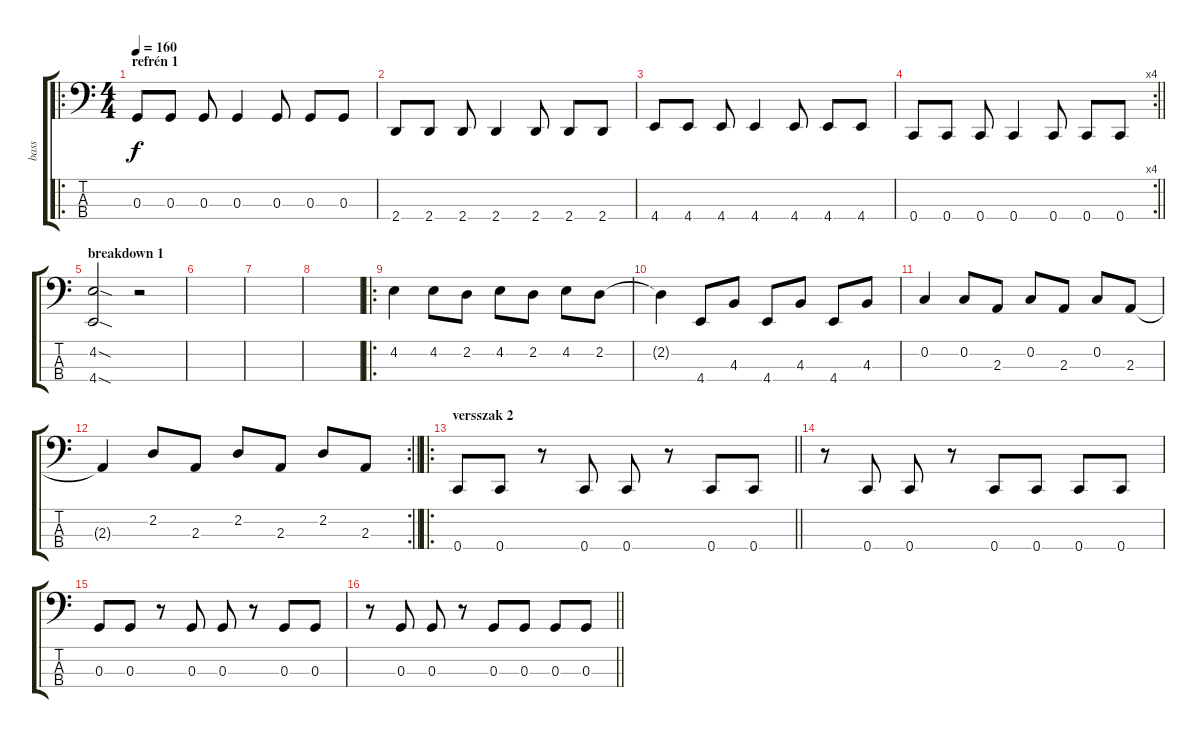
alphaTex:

\track ("bass" "bass") {instrument electricbasspick}
\staff {score tabs}
\tuning (F2 C2 G1 C1) {hide}
\ro
\ts (4 4)
\section ("" "refrén 1")
\tempo 160
\clef f4
\ks c
0.3.8{dy f} 0.3.8 0.3.8 0.3.4 0.3.8 0.3.8 0.3.8 |
2.4.8 2.4.8 2.4.8 2.4.4 2.4.8 2.4.8 2.4.8 |
4.4.8 4.4.8 4.4.8 4.4.4 4.4.8 4.4.8 4.4.8 |
\rc 4
\barLineRight lightlight
0.4.8 0.4.8 0.4.8 0.4.4 0.4.8 0.4.8 0.4.8 |
\section ("" "breakdown 1")
(4.2{sod} 4.4{sod}).2 r.2 |
|
|
|
\ro
4.2.4 4.2.8 2.2.8 4.2.8 2.2.8 4.2.8 2.2.8 |
2.2{t}.4 4.4.8 4.3.8 4.4.8 4.3.8 4.4.8 4.3.8 |
0.2.4 0.2.8 2.3.8 0.2.8 2.3.8 0.2.8 2.3.8 |
\rc 2
\barLineRight lightlight
2.3{t}.4 2.2.8 2.3.8 2.2.8 2.3.8 2.2.8 2.3.8 |
\ro
\section ("" "versszak 2")
\barLineRight lightlight
0.4.8 0.4.8 r.8 0.4.8 0.4.8 r.8 0.4.8 0.4.8 |
r.8 0.4.8 0.4.8 r.8 0.4.8 0.4.8 0.4.8 0.4.8 |
0.3.8 0.3.8 r.8 0.3.8 0.3.8 r.8 0.3.8 0.3.8 |
\barLineRight lightlight
r.8 0.3.8 0.3.8 r.8 0.3.8 0.3.8 0.3.8 0.3.8
